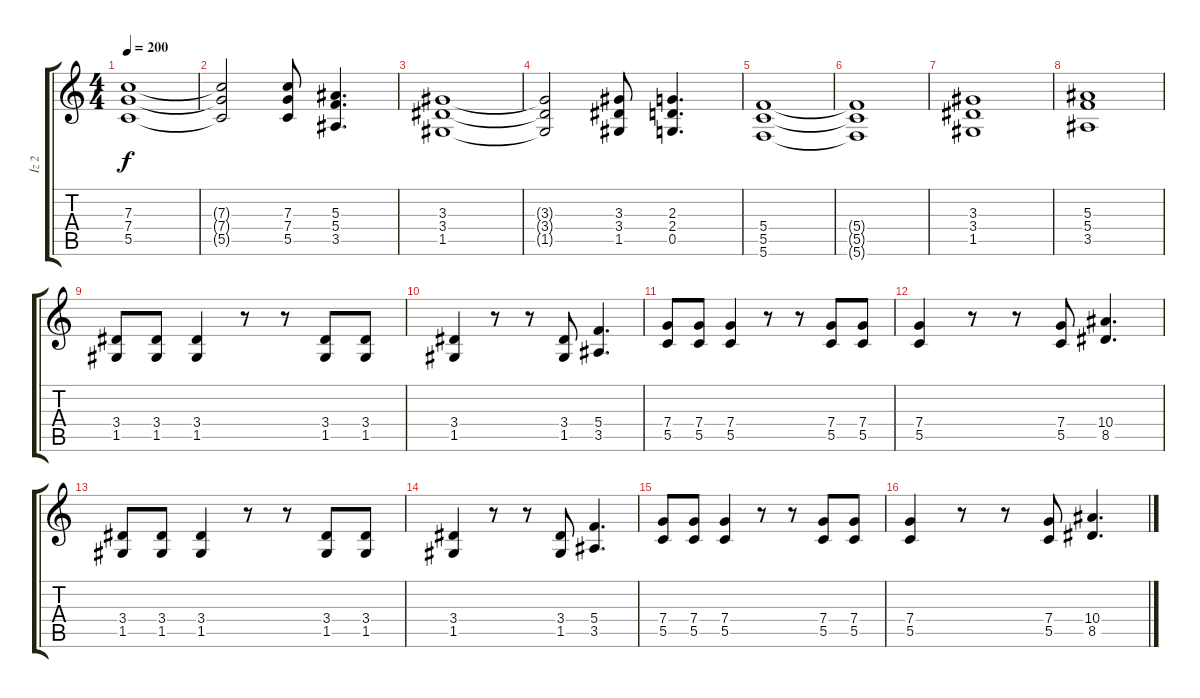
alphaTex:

\track ("İz 2" "İz 2") {instrument distortionguitar}
\staff {score tabs}
\tuning (D4 A3 F3 C3 G2 C2) {hide}
\ts (4 4)
\tempo 200
\clef g2
\ks c
(7.3 7.4 5.5).1{dy f} |
(7.3{t} 7.4{t} 5.5{t}).2 (7.3 7.4 5.5).8 (5.3 5.4 3.5).4{d} |
(3.3 3.4 1.5).1 |
(3.3{t} 3.4{t} 1.5{t}).2 (3.3 3.4 1.5).8 (2.3 2.4 0.5).4{d} |
(5.4 5.5 5.6).1 |
(5.4{t} 5.5{t} 5.6{t}).1 |
(3.3 3.4 1.5).1 |
(5.3 5.4 3.5).1 |
(3.4 1.5).8 (3.4 1.5).8 (3.4 1.5).4 r.8 r.8 (3.4 1.5).8 (3.4 1.5).8 |
(3.4 1.5).4 r.8 r.8 (3.4 1.5).8 (5.4 3.5).4{d} |
(7.4 5.5).8 (7.4 5.5).8 (7.4 5.5).4 r.8 r.8 (7.4 5.5).8 (7.4 5.5).8 |
(7.4 5.5).4 r.8 r.8 (7.4 5.5).8 (10.4 8.5).4{d} |
(3.4 1.5).8 (3.4 1.5).8 (3.4 1.5).4 r.8 r.8 (3.4 1.5).8 (3.4 1.5).8 |
(3.4 1.5).4 r.8 r.8 (3.4 1.5).8 (5.4 3.5).4{d} |
(7.4 5.5).8 (7.4 5.5).8 (7.4 5.5).4 r.8 r.8 (7.4 5.5).8 (7.4 5.5).8 |
(7.4 5.5).4 r.8 r.8 (7.4 5.5).8 (10.4 8.5).4{d}
